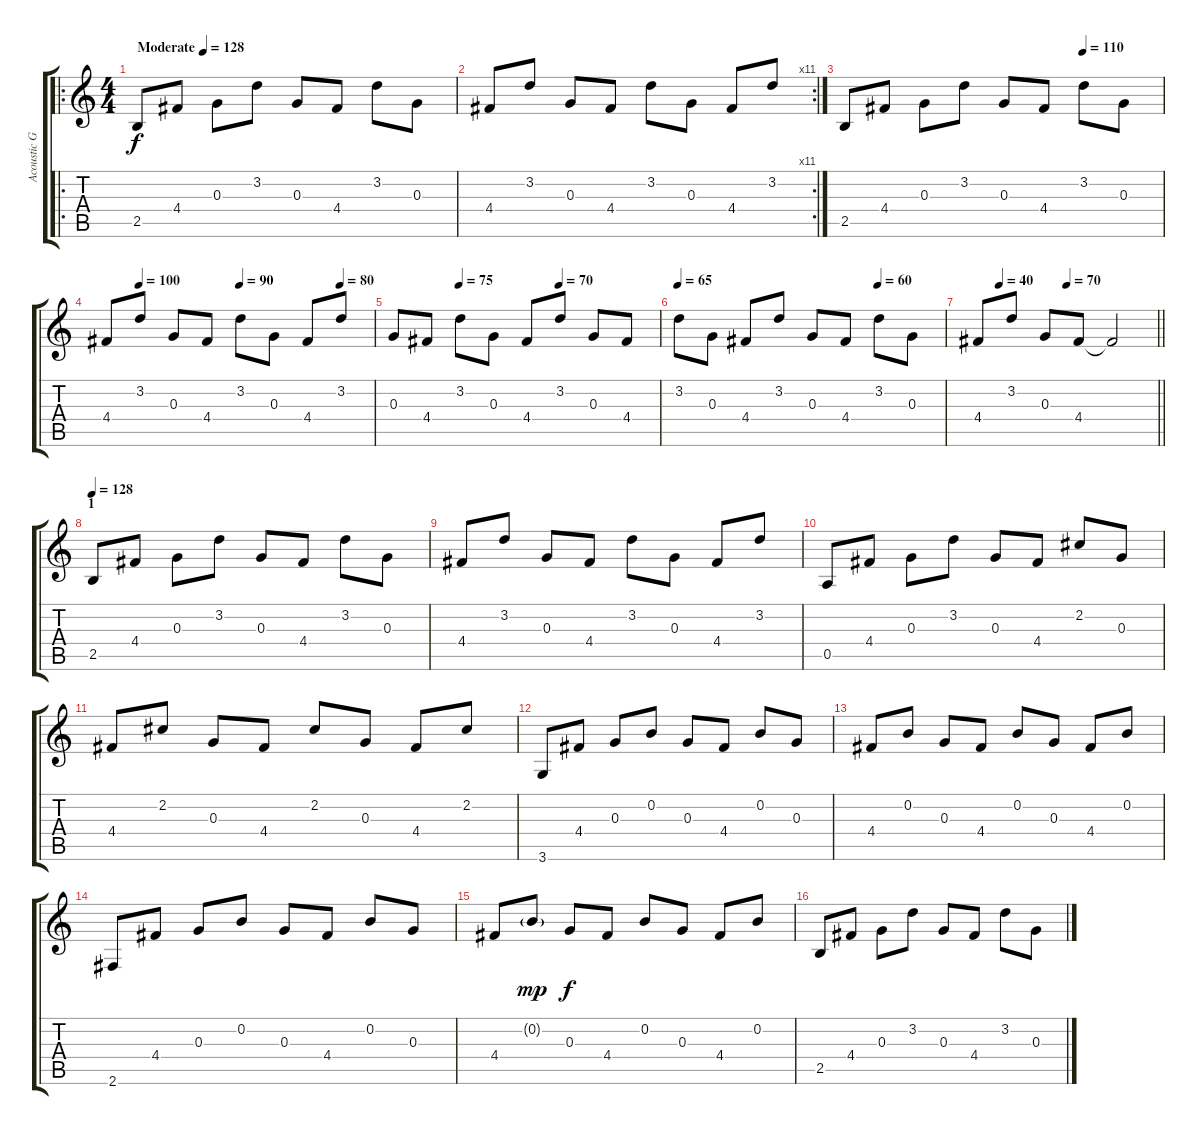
\track ("Acoustic Guitar" "Acoustic G") {instrument acousticguitarnylon}
\staff {score tabs}
\tuning (E4 B3 G3 D3 A2 E2) {hide}
\ro
\ts (4 4)
\tempo (128 "Moderate")
\clef g2
\ks c
2.5.8{dy f instrument acousticguitarnylon} 4.4.8 0.3.8 3.2.8 0.3.8 4.4.8 3.2.8 0.3.8 |
\rc 11
4.4.8 3.2.8 0.3.8 4.4.8 3.2.8 0.3.8 4.4.8 3.2.8 |
\tempo (110 0.75)
2.5.8 4.4.8 0.3.8 3.2.8 0.3.8 4.4.8 3.2.8 0.3.8 |
\tempo (100 0.125)
\tempo (90 0.5)
\tempo (80 0.875)
4.4.8 3.2.8 0.3.8 4.4.8 3.2.8 0.3.8 4.4.8 3.2.8 |
\tempo (75 0.25)
\tempo (70 0.625)
0.3.8 4.4.8 3.2.8 0.3.8 4.4.8 3.2.8 0.3.8 4.4.8 |
\tempo 65
\tempo (60 0.75)
3.2.8 0.3.8 4.4.8 3.2.8 0.3.8 4.4.8 3.2.8 0.3.8 |
\tempo (40 0.125)
\tempo (70 0.5)
\barLineRight lightlight
4.4.8 3.2.8 0.3.8 4.4.8 4.4{t}.2 |
\section ("" "1")
\tempo 128
2.5.8 4.4.8 0.3.8 3.2.8 0.3.8 4.4.8 3.2.8 0.3.8 |
4.4.8 3.2.8 0.3.8 4.4.8 3.2.8 0.3.8 4.4.8 3.2.8 |
0.5.8 4.4.8 0.3.8 3.2.8 0.3.8 4.4.8 2.2.8 0.3.8 |
4.4.8 2.2.8 0.3.8 4.4.8 2.2.8 0.3.8 4.4.8 2.2.8 |
3.6.8 4.4.8 0.3.8 0.2.8 0.3.8 4.4.8 0.2.8 0.3.8 |
4.4.8 0.2.8 0.3.8 4.4.8 0.2.8 0.3.8 4.4.8 0.2.8 |
2.6.8 4.4.8 0.3.8 0.2.8 0.3.8 4.4.8 0.2.8 0.3.8 |
4.4.8 0.2{g}.8{dy mp} 0.3.8{dy f} 4.4.8 0.2.8 0.3.8 4.4.8 0.2.8 |
2.5.8 4.4.8 0.3.8 3.2.8 0.3.8 4.4.8 3.2.8 0.3.8
